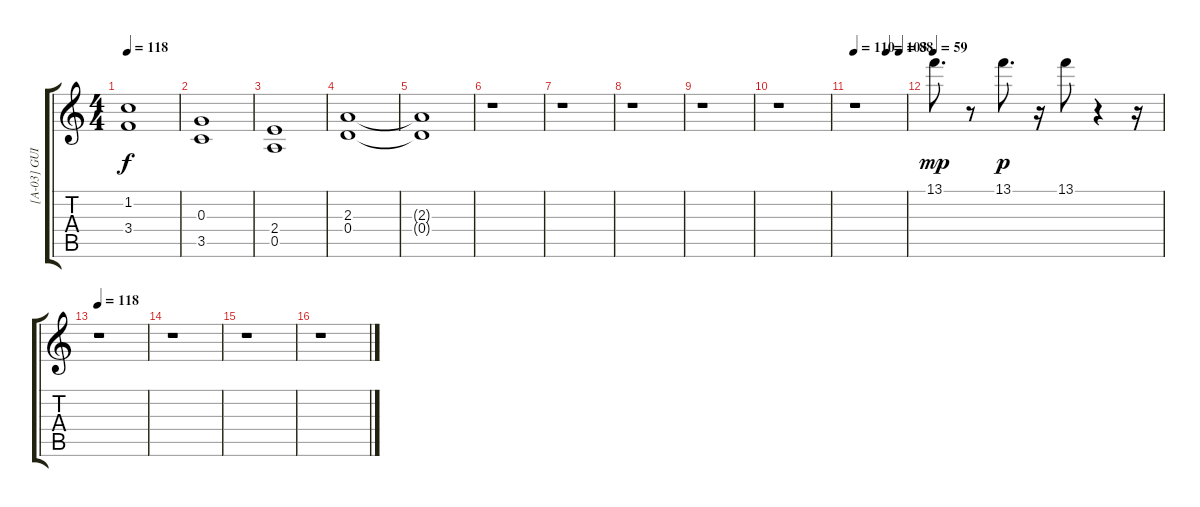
\track ("[A-03] GUITER" "[A-03] GUI") {instrument distortionguitar}
\staff {score tabs}
\tuning (E4 B3 G3 D3 A2 E2) {hide}
\ts (4 4)
\tempo 118
\clef g2
\ks c
(1.2 3.4).1{dy f} |
(0.3 3.5).1 |
(2.4 0.5).1 |
(2.3 0.4).1 |
(2.3{t} 0.4{t}).1 |
r.1 |
r.1 |
r.1 |
r.1 |
r.1 |
\tempo 110
\tempo (103 0.625)
\tempo (88 0.875)
r.1 |
\tempo 59
13.1.8{d dy mp volume 11 balance 11 instrument overdrivenguitar} r.8 13.1.8{d dy p} r.16 13.1.8 r.4 r.16 |
\tempo 118
r.1 |
r.1 |
r.1 |
r.1
